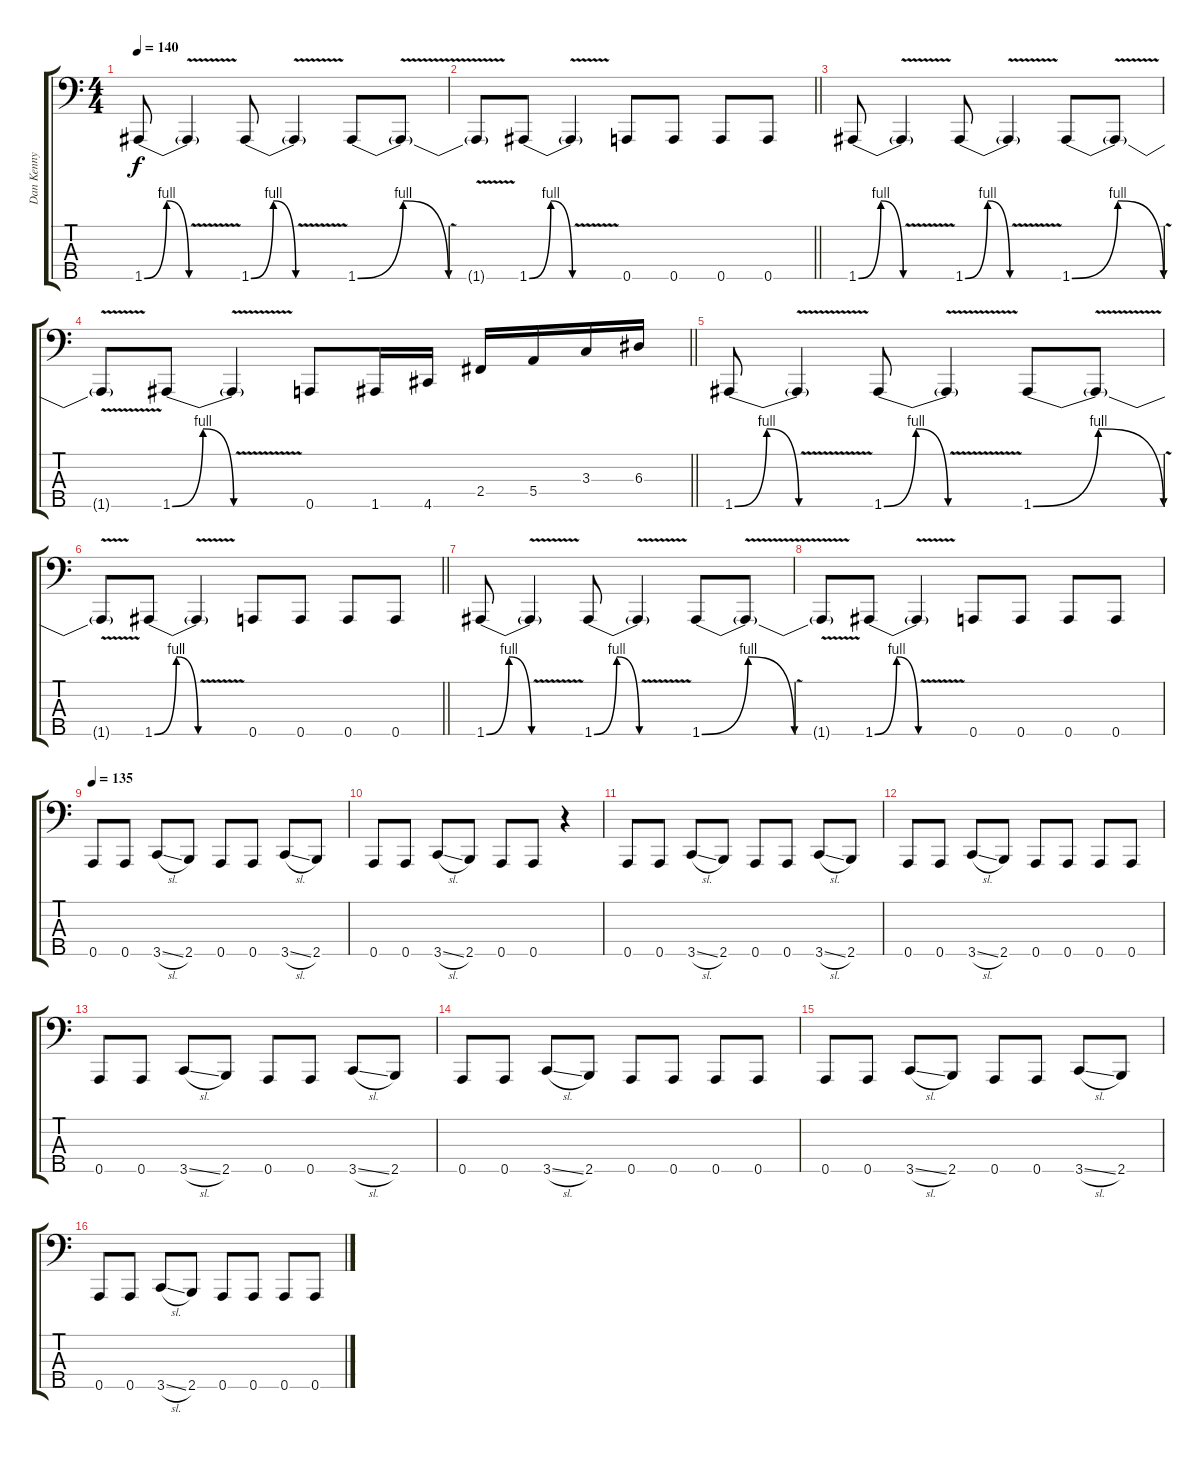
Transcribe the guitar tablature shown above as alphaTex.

\track ("Dan Kenny" "Dan Kenny") {instrument electricbasspick}
\staff {score tabs}
\tuning (G2 D2 A1 E1 A0) {hide}
\ts (4 4)
\tempo 140
\clef f4
\ks c
1.5{be (bendrelease 0 0 30 4 30 4 60 0)}.8{dy f} 1.5{v t}.4 1.5{be (bendrelease 0 0 30 4 30 4 60 0)}.8 1.5{v t}.4 1.5{be (bendrelease 0 0 30 4 30 4 60 0)}.8 1.5{v t}.8 |
\barLineRight lightlight
1.5{t}.8 1.5{be (bendrelease 0 0 30 4 30 4 60 0)}.8 1.5{v t}.4 0.5.8 0.5.8 0.5.8 0.5.8 |
1.5{be (bendrelease 0 0 30 4 30 4 60 0)}.8 1.5{v t}.4 1.5{be (bendrelease 0 0 30 4 30 4 60 0)}.8 1.5{v t}.4 1.5{be (bendrelease 0 0 30 4 30 4 60 0)}.8 1.5{v t}.8 |
\barLineRight lightlight
1.5{t}.8 1.5{be (bendrelease 0 0 30 4 30 4 60 0)}.8 1.5{v t}.4 0.5.8 1.5.16 4.5.16 2.4.16 5.4.16 3.3.16 6.3.16 |
1.5{be (bendrelease 0 0 30 4 30 4 60 0)}.8 1.5{v t}.4 1.5{be (bendrelease 0 0 30 4 30 4 60 0)}.8 1.5{v t}.4 1.5{be (bendrelease 0 0 30 4 30 4 60 0)}.8 1.5{v t}.8 |
\barLineRight lightlight
1.5{t}.8 1.5{be (bendrelease 0 0 30 4 30 4 60 0)}.8 1.5{v t}.4 0.5.8 0.5.8 0.5.8 0.5.8 |
1.5{be (bendrelease 0 0 30 4 30 4 60 0)}.8 1.5{v t}.4 1.5{be (bendrelease 0 0 30 4 30 4 60 0)}.8 1.5{v t}.4 1.5{be (bendrelease 0 0 30 4 30 4 60 0)}.8 1.5{v t}.8 |
1.5{t}.8 1.5{be (bendrelease 0 0 30 4 30 4 60 0)}.8 1.5{v t}.4 0.5.8 0.5.8 0.5.8 0.5.8 |
\tempo 135
0.5.8 0.5.8 3.5{sl}.8 2.5.8 0.5.8 0.5.8 3.5{sl}.8 2.5.8 |
0.5.8 0.5.8 3.5{sl}.8 2.5.8 0.5.8 0.5.8 r.4 |
0.5.8 0.5.8 3.5{sl}.8 2.5.8 0.5.8 0.5.8 3.5{sl}.8 2.5.8 |
0.5.8 0.5.8 3.5{sl}.8 2.5.8 0.5.8 0.5.8 0.5.8 0.5.8 |
0.5.8 0.5.8 3.5{sl}.8 2.5.8 0.5.8 0.5.8 3.5{sl}.8 2.5.8 |
0.5.8 0.5.8 3.5{sl}.8 2.5.8 0.5.8 0.5.8 0.5.8 0.5.8 |
0.5.8 0.5.8 3.5{sl}.8 2.5.8 0.5.8 0.5.8 3.5{sl}.8 2.5.8 |
0.5.8 0.5.8 3.5{sl}.8 2.5.8 0.5.8 0.5.8 0.5.8 0.5.8
